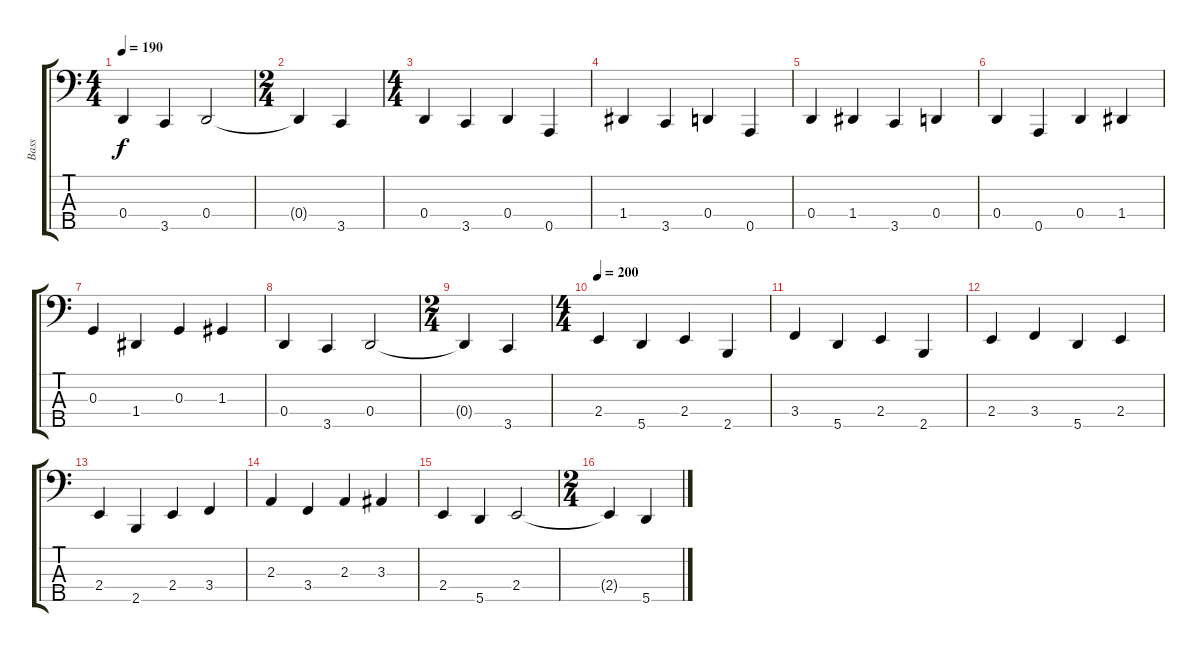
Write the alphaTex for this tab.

\track ("Bass" "Bass") {instrument electricbassfinger}
\staff {score tabs}
\tuning (F2 C2 G1 D1 A0) {hide}
\ts (4 4)
\tempo 190
\clef f4
\ks c
0.4.4{dy f} 3.5.4 0.4.2 |
\ts (2 4)
0.4{t}.4 3.5.4 |
\ts (4 4)
0.4.4 3.5.4 0.4.4 0.5.4 |
1.4.4 3.5.4 0.4.4 0.5.4 |
0.4.4 1.4.4 3.5.4 0.4.4 |
0.4.4 0.5.4 0.4.4 1.4.4 |
0.3.4 1.4.4 0.3.4 1.3.4 |
0.4.4 3.5.4 0.4.2 |
\ts (2 4)
0.4{t}.4 3.5.4 |
\ts (4 4)
\tempo 200
2.4.4{volume 13} 5.5.4 2.4.4 2.5.4 |
3.4.4 5.5.4 2.4.4 2.5.4 |
2.4.4{volume 10} 3.4.4 5.5.4 2.4.4 |
2.4.4 2.5.4 2.4.4 3.4.4 |
2.3.4{volume 8} 3.4.4 2.3.4 3.3.4 |
2.4.4 5.5.4 2.4.2 |
\ts (2 4)
2.4{t}.4 5.5.4
